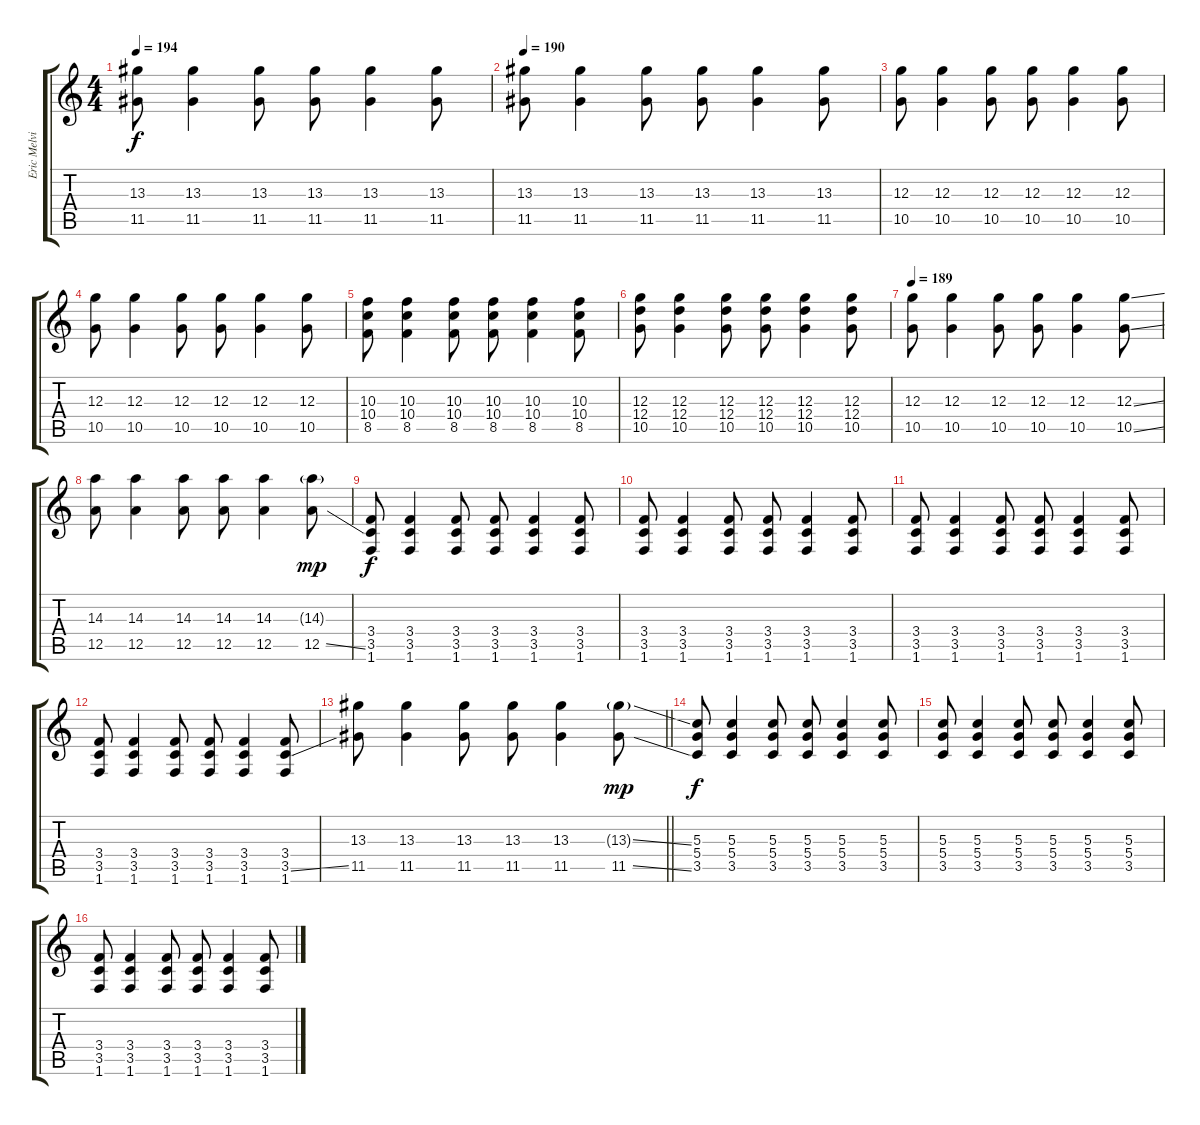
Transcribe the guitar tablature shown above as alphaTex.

\track ("Eric Melvin" "Eric Melvi") {instrument distortionguitar}
\staff {score tabs}
\tuning (E4 B3 G3 D3 A2 E2) {hide}
\ts (4 4)
\tempo 194
\clef g2
\ks c
(13.3 11.5).8{dy f} (13.3 11.5).4 (13.3 11.5).8 (13.3 11.5).8 (13.3 11.5).4 (13.3 11.5).8 |
\tempo 190
(13.3 11.5).8 (13.3 11.5).4 (13.3 11.5).8 (13.3 11.5).8 (13.3 11.5).4 (13.3 11.5).8 |
(12.3 10.5).8 (12.3 10.5).4 (12.3 10.5).8 (12.3 10.5).8 (12.3 10.5).4 (12.3 10.5).8 |
(12.3 10.5).8 (12.3 10.5).4 (12.3 10.5).8 (12.3 10.5).8 (12.3 10.5).4 (12.3 10.5).8 |
(10.3 10.4 8.5).8 (10.3 10.4 8.5).4 (10.3 10.4 8.5).8 (10.3 10.4 8.5).8 (10.3 10.4 8.5).4 (10.3 10.4 8.5).8 |
(12.3 12.4 10.5).8 (12.3 12.4 10.5).4 (12.3 12.4 10.5).8 (12.3 12.4 10.5).8 (12.3 12.4 10.5).4 (12.3 12.4 10.5).8 |
\tempo 189
(12.3 10.5).8 (12.3 10.5).4 (12.3 10.5).8 (12.3 10.5).8 (12.3 10.5).4 (12.3{ss} 10.5{ss}).8 |
(14.3 12.5).8 (14.3 12.5).4 (14.3 12.5).8 (14.3 12.5).8 (14.3 12.5).4 (14.3{g} 12.5{ss}).8{dy mp} |
(3.4 3.5 1.6).8{dy f} (3.4 3.5 1.6).4 (3.4 3.5 1.6).8 (3.4 3.5 1.6).8 (3.4 3.5 1.6).4 (3.4 3.5 1.6).8 |
(3.4 3.5 1.6).8 (3.4 3.5 1.6).4 (3.4 3.5 1.6).8 (3.4 3.5 1.6).8 (3.4 3.5 1.6).4 (3.4 3.5 1.6).8 |
(3.4 3.5 1.6).8 (3.4 3.5 1.6).4 (3.4 3.5 1.6).8 (3.4 3.5 1.6).8 (3.4 3.5 1.6).4 (3.4 3.5 1.6).8 |
(3.4 3.5 1.6).8 (3.4 3.5 1.6).4 (3.4 3.5 1.6).8 (3.4 3.5 1.6).8 (3.4 3.5 1.6).4 (3.4 3.5{ss} 1.6).8 |
\barLineRight lightlight
(13.3 11.5).8 (13.3 11.5).4 (13.3 11.5).8 (13.3 11.5).8 (13.3 11.5).4 (13.3{ss g} 11.5{ss}).8{dy mp} |
\section ("" "")
(5.3 5.4 3.5).8{dy f} (5.3 5.4 3.5).4 (5.3 5.4 3.5).8 (5.3 5.4 3.5).8 (5.3 5.4 3.5).4 (5.3 5.4 3.5).8 |
(5.3 5.4 3.5).8 (5.3 5.4 3.5).4 (5.3 5.4 3.5).8 (5.3 5.4 3.5).8 (5.3 5.4 3.5).4 (5.3 5.4 3.5).8 |
(3.4 3.5 1.6).8 (3.4 3.5 1.6).4 (3.4 3.5 1.6).8 (3.4 3.5 1.6).8 (3.4 3.5 1.6).4 (3.4 3.5 1.6).8
